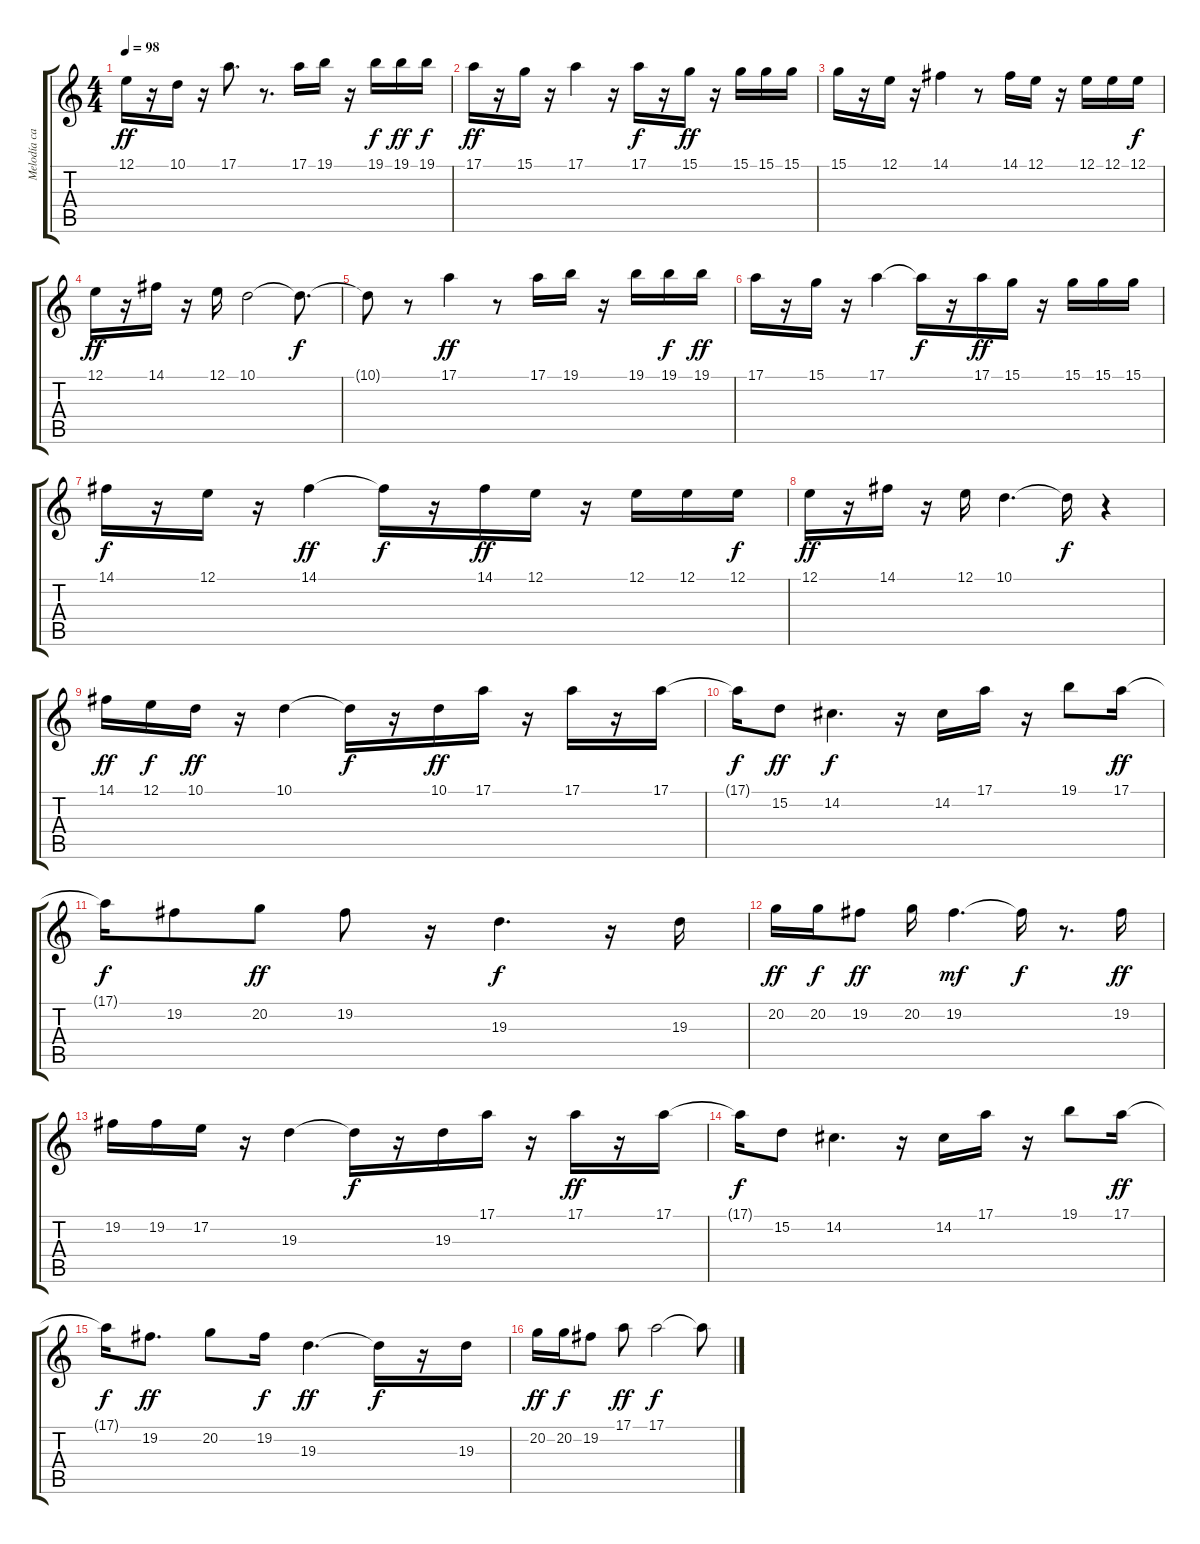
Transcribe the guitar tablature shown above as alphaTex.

\track ("Melodía canal 4" "Melodía ca") {instrument flute}
\staff {score tabs}
\tuning (E4 B3 G3 D3 A2 E2) {hide}
\ts (4 4)
\tempo 98
\clef g2
\ks c
12.1.16{dy ff} r.16 10.1.16 r.16 17.1.8{d} r.8{d} 17.1.16 19.1.16 r.16 19.1.16{dy f} 19.1.16{dy ff} 19.1.16{dy f} |
17.1.16{dy ff} r.16 15.1.16 r.16 17.1.4 r.16 17.1.16{dy f} r.16 15.1.16{dy ff} r.16 15.1.16 15.1.16 15.1.16 |
15.1.16 r.16 12.1.16 r.16 14.1.4 r.8 14.1.16 12.1.16 r.16 12.1.16 12.1.16 12.1.16{dy f} |
12.1.16{dy ff} r.16 14.1.16 r.16 12.1.16 10.1.2 10.1{t}.8{d dy f} |
10.1{t}.8 r.8 17.1.4{dy ff} r.8 17.1.16 19.1.16 r.16 19.1.16 19.1.16{dy f} 19.1.16{dy ff} |
17.1.16 r.16 15.1.16 r.16 17.1.4 17.1{t}.16{dy f} r.16 17.1.16{dy ff} 15.1.16 r.16 15.1.16 15.1.16 15.1.16 |
14.1.16{dy f} r.16 12.1.16 r.16 14.1.4{dy ff} 14.1{t}.16{dy f} r.16 14.1.16{dy ff} 12.1.16 r.16 12.1.16 12.1.16 12.1.16{dy f} |
12.1.16{dy ff} r.16 14.1.16 r.16 12.1.16 10.1.4{d} 10.1{t}.16{dy f} r.4 |
14.1.16{dy ff} 12.1.16{dy f} 10.1.16{dy ff} r.16 10.1.4 10.1{t}.16{dy f} r.16 10.1.16{dy ff} 17.1.16 r.16 17.1.16 r.16 17.1.16 |
17.1{t}.16{dy f} 15.2.8{dy ff} 14.2.4{d dy f} r.16 14.2.16 17.1.16 r.16 19.1.8 17.1.16{dy ff} |
17.1{t}.16{dy f} 19.2.8 20.2.8{dy ff} 19.2.8 r.16 19.3.4{d dy f} r.16 19.3.16 |
20.2.16{dy ff} 20.2.16{dy f} 19.2.8{dy ff} 20.2.16 19.2.4{d dy mf} 19.2{t}.16{dy f} r.8{d} 19.2.16{dy ff} |
19.2.16 19.2.16 17.2.16 r.16 19.3.4 19.3{t}.16{dy f} r.16 19.3.16 17.1.16 r.16 17.1.16{dy ff} r.16 17.1.16 |
17.1{t}.16{dy f} 15.2.8 14.2.4{d} r.16 14.2.16 17.1.16 r.16 19.1.8 17.1.16{dy ff} |
17.1{t}.16{dy f} 19.2.8{d dy ff} 20.2.8 19.2.16{dy f} 19.3.4{d dy ff} 19.3{t}.16{dy f} r.16 19.3.16 |
20.2.16{dy ff} 20.2.16{dy f} 19.2.8 17.1.8{dy ff} 17.1.2{dy f} 17.1{t}.8
